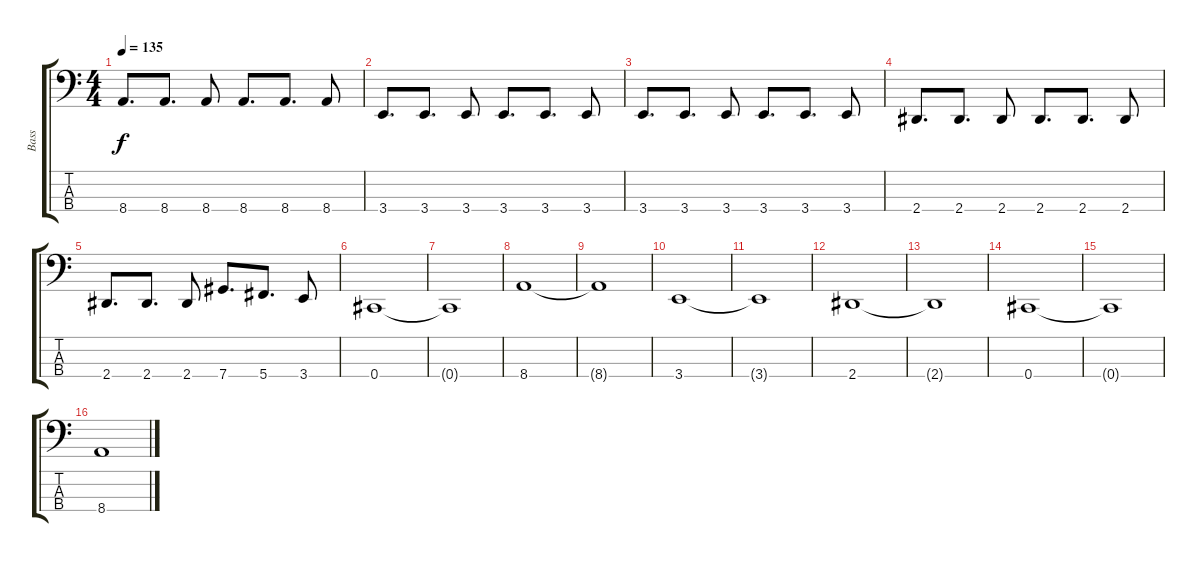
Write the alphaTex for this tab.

\track ("Bass" "Bass") {instrument electricbasspick}
\staff {score tabs}
\tuning (Gb2 Db2 Ab1 Db1) {hide}
\ts (4 4)
\tempo 135
\clef f4
\ks c
8.4.8{d dy f} 8.4.8{d} 8.4.8 8.4.8{d} 8.4.8{d} 8.4.8 |
3.4.8{d} 3.4.8{d} 3.4.8 3.4.8{d} 3.4.8{d} 3.4.8 |
3.4.8{d} 3.4.8{d} 3.4.8 3.4.8{d} 3.4.8{d} 3.4.8 |
2.4.8{d} 2.4.8{d} 2.4.8 2.4.8{d} 2.4.8{d} 2.4.8 |
2.4.8{d} 2.4.8{d} 2.4.8 7.4.8{d} 5.4.8{d} 3.4.8 |
0.4.1 |
0.4{t}.1 |
8.4.1 |
8.4{t}.1 |
3.4.1 |
3.4{t}.1 |
2.4.1 |
2.4{t}.1 |
0.4.1 |
0.4{t}.1 |
8.4.1
